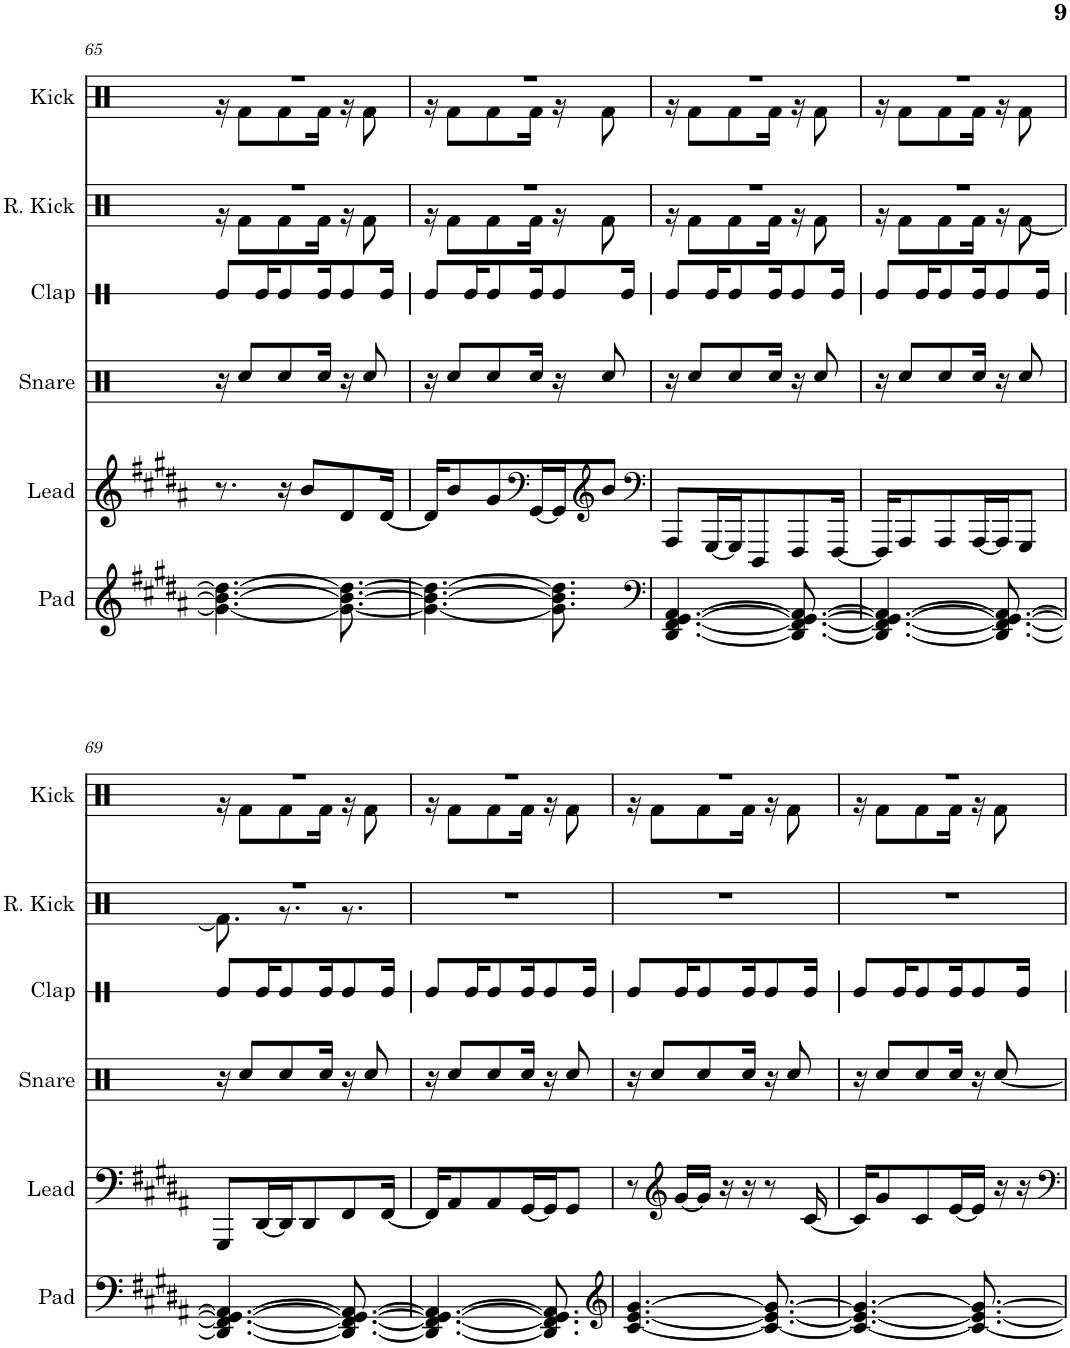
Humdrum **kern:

**kern	**kern	**kern	**kern	**kern	**kern
*part6	*part5	*part4	*part3	*part2	*part1
*staff6	*staff5	*staff4	*staff3	*staff2	*staff1
*I"Pad	*I"Lead	*I"Snare	*I"Clap	*I"Reverb Kick	*I"Kick
*I'Pad	*I'Lead	*I'Snare	*I'Clap	*I'R. Kick	*I'Kick
!!LO:PB:g=z
*clefG2	*clefG2	*clefX	*clefX	*clefX	*clefX
*k[f#c#g#d#a#]	*k[f#c#g#d#a#]	*k[f#c#g#d#a#]	*k[f#c#g#d#a#]	*k[f#c#g#d#a#]	*k[f#c#g#d#a#]
*M9/16	*M9/16	*M9/16	*M9/16	*M9/16	*M9/16
=65	=65	=65	=65	=65	=65
*	*	*	*	*^	*^
4.g#\_ 4.b\_ 4.dd#\_	8.r	16r	8Re/L	16%9r	16r	16%9r	16r
.	.	8Rcc/L	.	.	8Rf\L	.	8Rf\L
.	.	.	16Re/K	.	.	.	.
.	16r	8Rcc/	8Re/	.	8Rf\	.	8Rf\
.	8b/L	.	.	.	.	.	.
.	.	16Rcc/Jk	16Re/K	.	16Rf\Jk	.	16Rf\Jk
8.g#\_ 8.b\_ 8.dd#\_	8d#/	16r	8Re/	.	16r	.	16r
.	.	8Rcc/	.	.	8Rf\	.	8Rf\
.	[16d#/Jk	.	16Re/Jk	.	.	.	.
=66	=66	=66	=66	=66	=66	=66	=66
4.g#\_ 4.b\_ 4.dd#\_	16d#/KL]	16r	8Re/L	16%9r	16r	16%9r	16r
.	8b/	8Rcc/L	.	.	8Rf\L	.	8Rf\L
.	.	.	16Re/K	.	.	.	.
.	8g#/	8Rcc/	8Re/	.	8Rf\	.	8Rf\
*	*clefF4	*	*	*	*	*	*
.	[16GG#/L	16Rcc/Jk	16Re/K	.	16Rf\Jk	.	16Rf\Jk
8.g#\] 8.b\] 8.dd#\]	16GG#/J]	16r	8Re/	.	16r	.	16r
*	*clefG2	*	*	*	*	*	*
.	8b/J	8Rcc/	.	.	8Rf\	.	8Rf\
.	.	.	16Re/Jk	.	.	.	.
=67	=67	=67	=67	=67	=67	=67	=67
*clefF4	*clefF4	*	*	*	*	*	*
[4.DD#/ [4.FF#/ [4.GG#/ [4.AA#/	8AAA#/L	16r	8Re/L	16%9r	16r	16%9r	16r
.	.	8Rcc/L	.	.	8Rf\L	.	8Rf\L
.	[16GGG#/L	.	16Re/K	.	.	.	.
.	16GGG#/J]	8Rcc/	8Re/	.	8Rf\	.	8Rf\
.	8DDD#/	.	.	.	.	.	.
.	.	16Rcc/Jk	16Re/K	.	16Rf\Jk	.	16Rf\Jk
8.DD#/_ 8.FF#/_ 8.GG#/_ 8.AA#/_	8FFF#/	16r	8Re/	.	16r	.	16r
.	.	8Rcc/	.	.	8Rf\	.	8Rf\
.	[16FFF#/Jk	.	16Re/Jk	.	.	.	.
=68	=68	=68	=68	=68	=68	=68	=68
4.DD#/_ 4.FF#/_ 4.GG#/_ 4.AA#/_	16FFF#/KL]	16r	8Re/L	16%9r	16r	16%9r	16r
.	8AAA#/	8Rcc/L	.	.	8Rf\L	.	8Rf\L
.	.	.	16Re/K	.	.	.	.
.	8AAA#/	8Rcc/	8Re/	.	8Rf\	.	8Rf\
.	[16AAA#/L	16Rcc/Jk	16Re/K	.	16Rf\Jk	.	16Rf\Jk
8.DD#/_ 8.FF#/_ 8.GG#/_ 8.AA#/_	16AAA#/J]	16r	8Re/	.	16r	.	16r
.	8GGG#/J	8Rcc/	.	.	[8Rf\	.	8Rf\
.	.	.	16Re/Jk	.	.	.	.
!!LO:LB:g=z	!!
=69	=69	=69	=69	=69	=69	=69	=69
4.DD#/_ 4.FF#/_ 4.GG#/_ 4.AA#/_	8GGG#/L	16r	8Re/L	16%9r	8.Rf\]	16%9r	16r
.	.	8Rcc/L	.	.	.	.	8Rf\L
.	[16DD#/L	.	16Re/K	.	.	.	.
.	16DD#/J]	8Rcc/	8Re/	.	8.r	.	8Rf\
.	8DD#/	.	.	.	.	.	.
.	.	16Rcc/Jk	16Re/K	.	.	.	16Rf\Jk
8.DD#/_ 8.FF#/_ 8.GG#/_ 8.AA#/_	8FF#/	16r	8Re/	.	8.r	.	16r
.	.	8Rcc/	.	.	.	.	8Rf\
.	[16FF#/Jk	.	16Re/Jk	.	.	.	.
*	*	*	*	*v	*v	*	*
=70	=70	=70	=70	=70	=70	=70
4.DD#/_ 4.FF#/_ 4.GG#/_ 4.AA#/_	16FF#/KL]	16r	8Re/L	16%9r	16%9r	16r
.	8AA#/	8Rcc/L	.	.	.	8Rf\L
.	.	.	16Re/K	.	.	.
.	8AA#/	8Rcc/	8Re/	.	.	8Rf\
.	[16GG#/L	16Rcc/Jk	16Re/K	.	.	16Rf\Jk
8.DD#/] 8.FF#/] 8.GG#/] 8.AA#/]	16GG#/J]	16r	8Re/	.	.	16r
.	8GG#/J	8Rcc/	.	.	.	8Rf\
.	.	.	16Re/Jk	.	.	.
=71	=71	=71	=71	=71	=71	=71
*clefG2	*	*	*	*	*	*
[4.c#/ [4.e/ [4.g#/	8r	16r	8Re/L	16%9r	16%9r	16r
.	.	8Rcc/L	.	.	.	8Rf\L
*	*clefG2	*	*	*	*	*
.	[16g#/LL	.	16Re/K	.	.	.
.	16g#/JJ]	8Rcc/	8Re/	.	.	8Rf\
.	16r	.	.	.	.	.
.	16r	16Rcc/Jk	16Re/K	.	.	16Rf\Jk
8.c#/_ 8.e/_ 8.g#/_	8r	16r	8Re/	.	.	16r
.	.	8Rcc/	.	.	.	8Rf\
.	[16c#/	.	16Re/Jk	.	.	.
=72	=72	=72	=72	=72	=72	=72
4.c#/_ 4.e/_ 4.g#/_	16c#/KL]	16r	8Re/L	16%9r	16%9r	16r
.	8g#/	8Rcc/L	.	.	.	8Rf\L
.	.	.	16Re/K	.	.	.
.	8c#/	8Rcc/	8Re/	.	.	8Rf\
.	[16e/L	16Rcc/Jk	16Re/K	.	.	16Rf\Jk
8.c#/_ 8.e/_ 8.g#/_	16e/JJ]	16r	8Re/	.	.	16r
.	16r	[8Rcc/	.	.	.	8Rf\
.	16r	.	16Re/Jk	.	.	.
*	*	*	*	*	*v	*v
=	=	=	=	=	=
*-	*-	*-	*-	*-	*-
